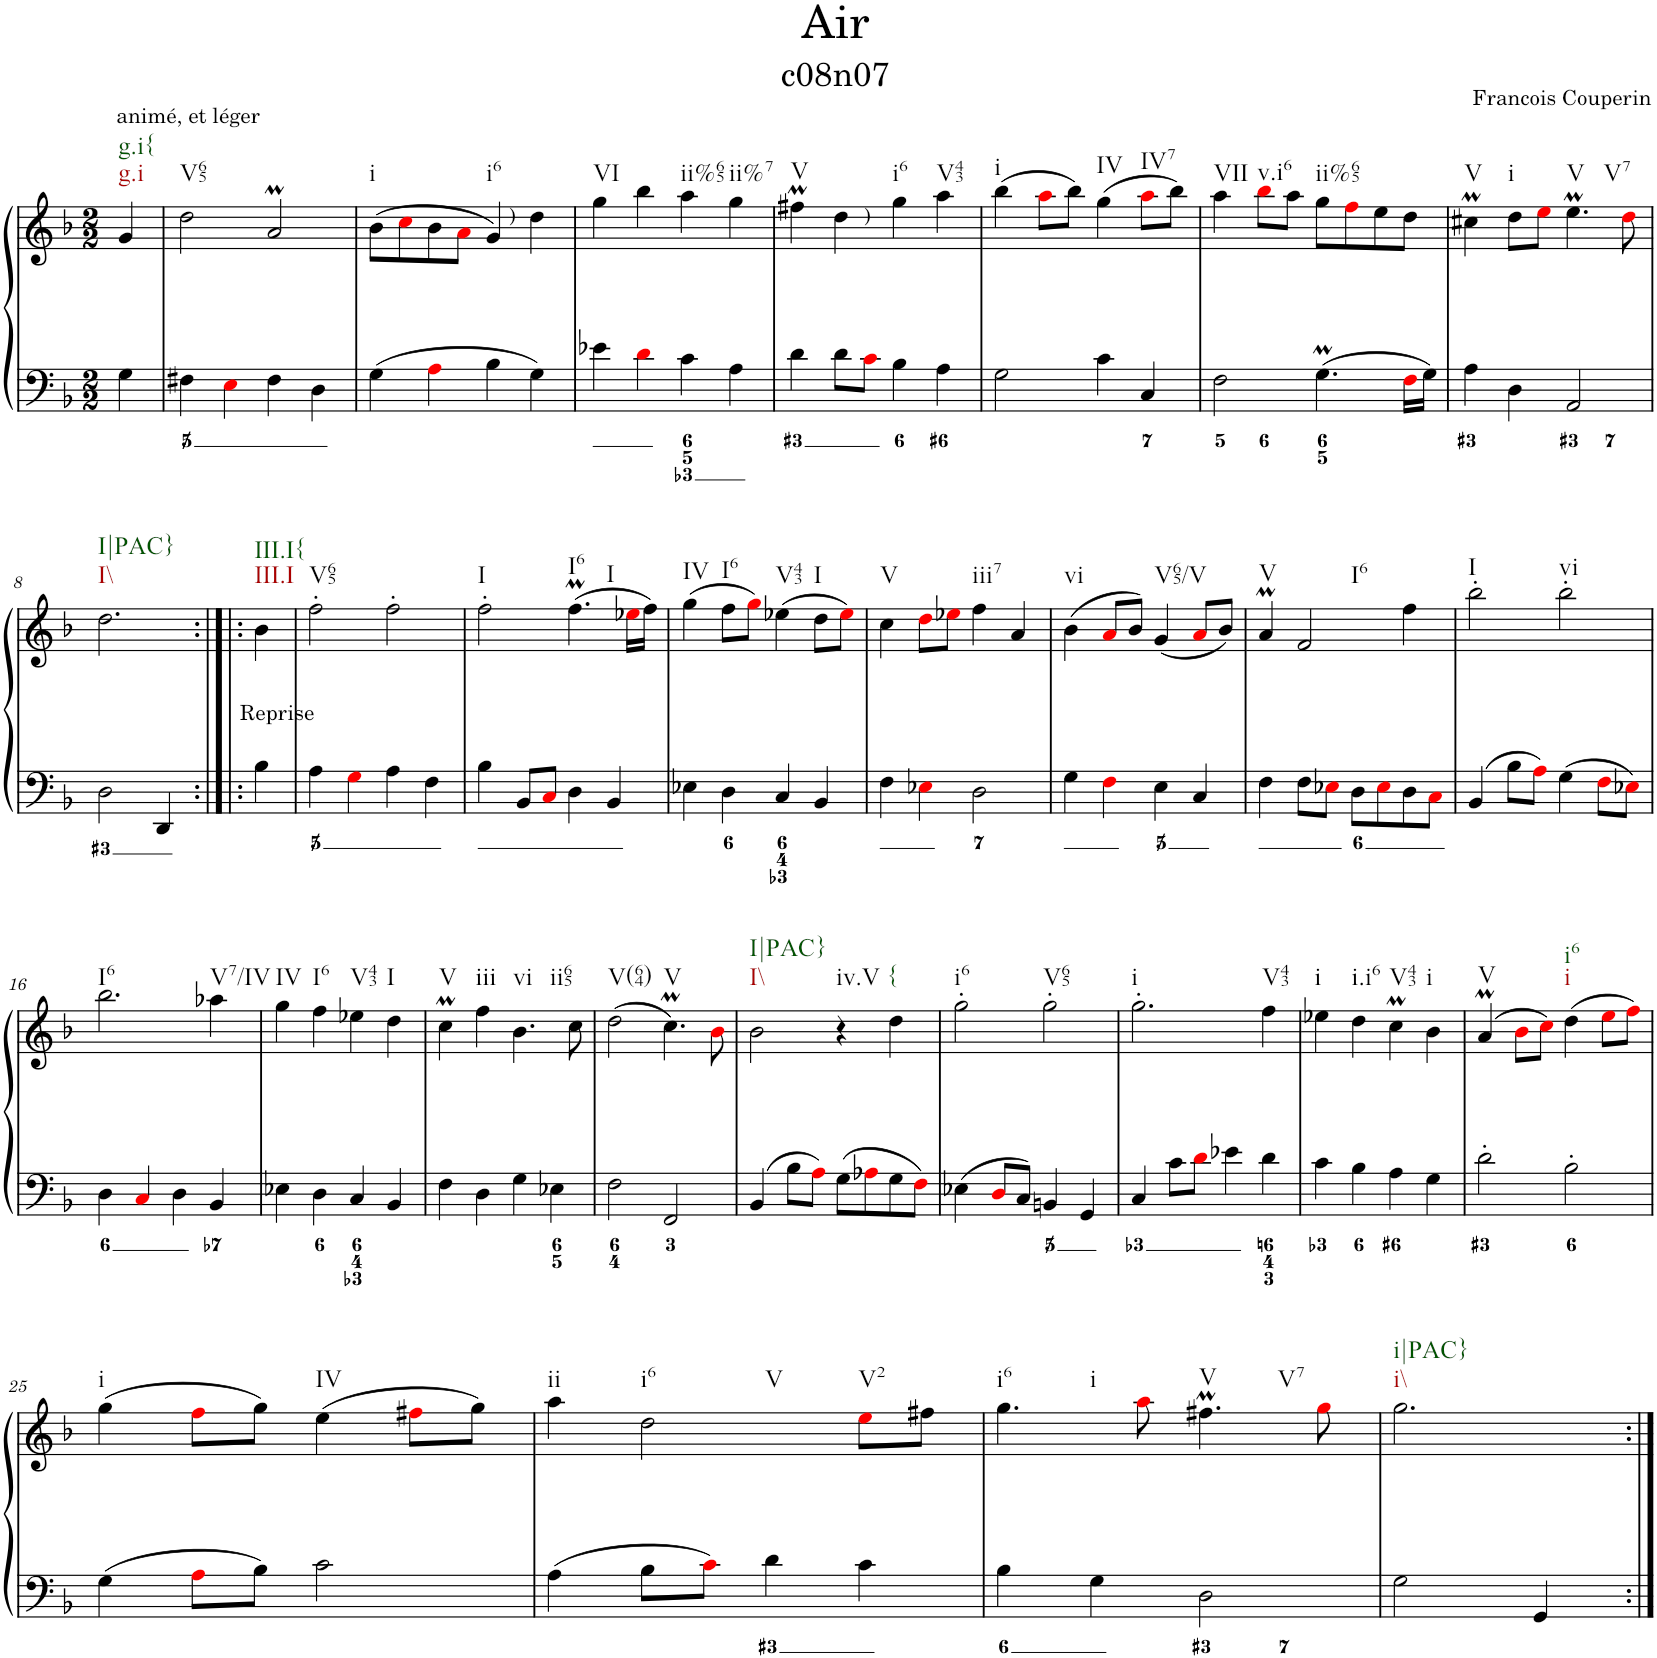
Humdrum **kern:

**kern	**kern
*part1	*part1
*staff2	*staff1
*I"Piano	*
*I'Pno.	*
*clefF4	*clefG2
*k[b-]	*k[b-]
*M2/2	*M2/2
=	=
!	!LO:TX:a:t=animé, et léger
!	!LO:TX:b:t=g.i
!	!LO:TX:b:t=g.i{
4G\	4g/
=1	=1
!	!LO:TX:b:t=V65
4F#X\	2dd\
4Ei\	.
4F#\	2am/
4D\	.
=2	=2
!	!LO:TX:b:t=i
4G\	(8b-\L
.	8cci\
4Ai\	8b-\
.	8ai\J
!	!LO:TX:a:t=)
!	!LO:TX:b:t=i6
4B-\	4g/)
4G\	4dd\
=3	=3
!	!LO:TX:b:t=VI
4e-X\	4gg\
4di\	4bb-\
!	!LO:TX:b:t=ii%65
4c\	4aa\
!	!LO:TX:b:t=ii%7
4A\	4gg\
=4	=4
!	!LO:TX:b:t=V
4d\	4ff#Xm\
!	!LO:TX:a:t=)
8d\L	4dd\
8ci\J	.
!	!LO:TX:b:t=i6
4B-\	4gg\
!	!LO:TX:b:t=V43
4A\	4aa\
=5	=5
!	!LO:TX:b:t=i
2G\	(4bb-\
.	8aai\L
.	8bb-\J)
!	!LO:TX:b:t=IV
4c\	(4gg\
!	!LO:TX:b:t=IV7
4C/	8aai\L
.	8bb-\J)
=6	=6
!	!LO:TX:b:t=VII
2F\	4aa\
!	!LO:TX:b:t=v.i6
.	8bb-i\L
.	8aa\J
!	!LO:TX:b:t=ii%65
4.GM\	8gg\L
.	8ffi\
.	8ee\
16Fi\LL	8dd\J
16G\JJ	.
=7	=7
!	!LO:TX:b:t=V
4A\	4cc#Xm\
!	!LO:TX:b:t=i
4D\	8dd\L
.	8eei\J
!	!LO:TX:b:t=V
!	!LO:TX:b:t=V7
2AA/	4.eem\
.	8ddi\
!!LO:LB:g=z
=8	=8
!	!LO:TX:b:t=I\\
!	!LO:TX:b:t=I|PAC}
2D\	2.dd\
4DD/	.
=8X1:|!|:	=8X1:|!|:
!	!LO:TX:b:t=III.I
!	!LO:TX:b:t=III.I{
!LO:TX:a:t=Reprise	!
4B-\	4b-\
=9	=9
!	!LO:TX:b:t=V65
4A\	2ff'\
4Gi\	.
4A\	2ff'\
4F\	.
=10	=10
!	!LO:TX:b:t=I
4B-\	2ff'\
8BB-/L	.
8Ci/J	.
!	!LO:TX:b:t=I6
!	!LO:TX:b:t=I
4D\	(4.ffM\
4BB-/	.
.	16ee-Xi\LL
.	16ff\JJ)
=11	=11
!	!LO:TX:b:t=IV
4E-X\	(4gg\
!	!LO:TX:b:t=I6
4D\	8ff\L
.	8ggi\J)
!	!LO:TX:b:t=V43
4C/	(4ee-X\
!	!LO:TX:b:t=I
4BB-/	8dd\L
.	8ee-i\J)
=12	=12
!	!LO:TX:b:t=V
4F\	4cc\
4E-Xi\	8ddi\L
.	8ee-Xi\J
!	!LO:TX:b:t=iii7
2D\	4ff\
.	4a/
=13	=13
!	!LO:TX:b:t=vi
4G\	(4b-\
4Fi\	8ai/L
.	8b-/J)
!	!LO:TX:b:t=V65/V
4E\	(4g/
4C/	8ai/L
.	8b-/J)
=14	=14
!	!LO:TX:b:t=V
4F\	4am/
!	!LO:TX:b:t=I6
8F\L	2f/
8E-Xi\J	.
8D\L	.
8E-i\	.
8D\	4ff\
8Ci\J	.
=15	=15
!	!LO:TX:b:t=I
4BB-/	2bb-'\
8B-\L	.
8Ai\J	.
!	!LO:TX:b:t=vi
4G\	2bb-'\
8Fi\L	.
8E-Xi\J	.
!!LO:LB:g=z
=16	=16
!	!LO:TX:b:t=I6
4D\	2.bb-\
4Ci/	.
4D\	.
!	!LO:TX:b:t=V7/IV
4BB-/	4aa-X\
=17	=17
!	!LO:TX:b:t=IV
4E-X\	4gg\
!	!LO:TX:b:t=I6
4D\	4ff\
!	!LO:TX:b:t=V43
4C/	4ee-X\
!	!LO:TX:b:t=I
4BB-/	4dd\
=18	=18
!	!LO:TX:b:t=V
4F\	4ccM\
!	!LO:TX:b:t=iii
4D\	4ff\
!	!LO:TX:b:t=vi
!	!LO:TX:b:t=ii65
4G\	4.b-\
4E-X\	.
.	8cc\
=19	=19
!	!LO:TX:b:t=V(64)
2F\	(2dd\
!	!LO:TX:b:t=V
2FF/	4.ccM\)
.	8b-i\
=20	=20
!	!LO:TX:b:t=I\\
!	!LO:TX:b:t=I|PAC}
4BB-/	2b-\
8B-\L	.
8Ai\J	.
!	!LO:TX:b:t=iv.V
8G\L	4r
8A-Xi\	.
!	!LO:TX:b:t={
8G\	4dd\
8Fi\J	.
=21	=21
!	!LO:TX:b:t=i6
4E-X\	2gg'\
8Di/L	.
8C/J	.
!	!LO:TX:b:t=V65
4BBn/	2gg'\
4GG/	.
=22	=22
!	!LO:TX:b:t=i
4C/	2.gg'\
8c\L	.
8di\J	.
4e-X\	.
!	!LO:TX:b:t=V43
4d\	4ff\
=23	=23
!	!LO:TX:b:t=i
4c\	4ee-X\
!	!LO:TX:b:t=i.i6
4B-\	4dd\
!	!LO:TX:b:t=V43
4A\	4ccM\
!	!LO:TX:b:t=i
4G\	4b-\
=24	=24
!	!LO:TX:b:t=V
2d'\	(4am/
.	8b-i\L
.	8cci\J)
!	!LO:TX:b:t=i
!	!LO:TX:b:t=i6
2B-'\	(4dd\
.	8eei\L
.	8ffi\J)
!!LO:LB:g=z
=25	=25
!	!LO:TX:b:t=i
4G\	(4gg\
8Ai\L	8ffi\L
8B-\J	8gg\J)
!	!LO:TX:b:t=IV
2c\	(4ee\
.	8ff#Xi\L
.	8gg\J)
=26	=26
!	!LO:TX:b:t=ii
4A\	4aa\
!	!LO:TX:b:t=i6
!	!LO:TX:b:t=V
8B-\L	2dd\
8ci\J	.
4d\	.
!	!LO:TX:b:t=V2
4c\	8eei\L
.	8ff#X\J
=27	=27
!	!LO:TX:b:t=i6
!	!LO:TX:b:t=i
4B-\	4.gg\
4G\	.
.	8aai\
!	!LO:TX:b:t=V
!	!LO:TX:b:t=V7
2D\	4.ff#Xm\
.	8ggi\
=28	=28
!	!LO:TX:b:t=i\\
!	!LO:TX:b:t=i|PAC}
2G\	2.gg\
4GG/	.
=:|!	=:|!
*-	*-
